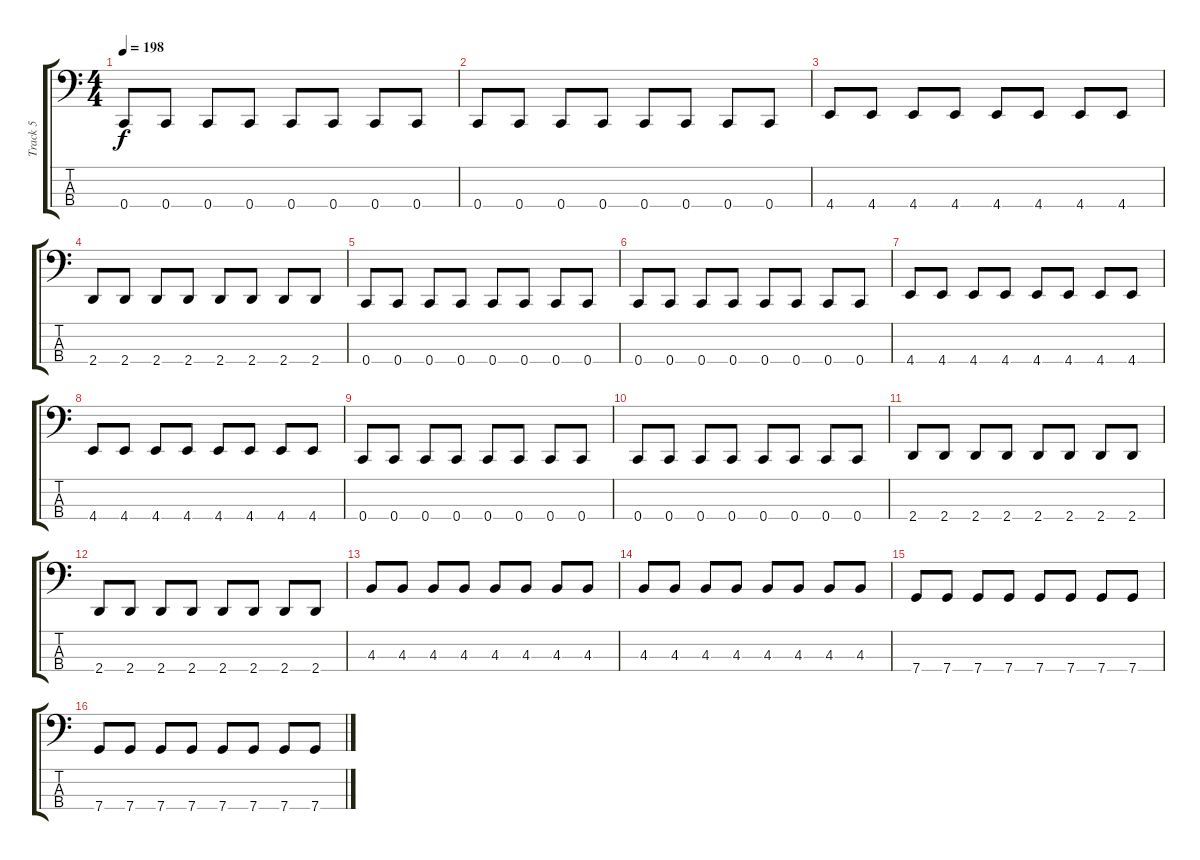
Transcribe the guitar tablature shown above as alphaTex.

\track ("Track 5" "Track 5") {instrument electricbassfinger}
\staff {score tabs}
\tuning (F2 C2 G1 C1) {hide}
\ts (4 4)
\tempo 198
\clef f4
\ks c
0.4.8{dy f} 0.4.8 0.4.8 0.4.8 0.4.8 0.4.8 0.4.8 0.4.8 |
0.4.8 0.4.8 0.4.8 0.4.8 0.4.8 0.4.8 0.4.8 0.4.8 |
4.4.8 4.4.8 4.4.8 4.4.8 4.4.8 4.4.8 4.4.8 4.4.8 |
2.4.8 2.4.8 2.4.8 2.4.8 2.4.8 2.4.8 2.4.8 2.4.8 |
0.4.8 0.4.8 0.4.8 0.4.8 0.4.8 0.4.8 0.4.8 0.4.8 |
0.4.8 0.4.8 0.4.8 0.4.8 0.4.8 0.4.8 0.4.8 0.4.8 |
4.4.8 4.4.8 4.4.8 4.4.8 4.4.8 4.4.8 4.4.8 4.4.8 |
4.4.8 4.4.8 4.4.8 4.4.8 4.4.8 4.4.8 4.4.8 4.4.8 |
0.4.8 0.4.8 0.4.8 0.4.8 0.4.8 0.4.8 0.4.8 0.4.8 |
0.4.8 0.4.8 0.4.8 0.4.8 0.4.8 0.4.8 0.4.8 0.4.8 |
2.4.8 2.4.8 2.4.8 2.4.8 2.4.8 2.4.8 2.4.8 2.4.8 |
2.4.8 2.4.8 2.4.8 2.4.8 2.4.8 2.4.8 2.4.8 2.4.8 |
4.3.8 4.3.8 4.3.8 4.3.8 4.3.8 4.3.8 4.3.8 4.3.8 |
4.3.8 4.3.8 4.3.8 4.3.8 4.3.8 4.3.8 4.3.8 4.3.8 |
7.4.8 7.4.8 7.4.8 7.4.8 7.4.8 7.4.8 7.4.8 7.4.8 |
7.4.8 7.4.8 7.4.8 7.4.8 7.4.8 7.4.8 7.4.8 7.4.8
